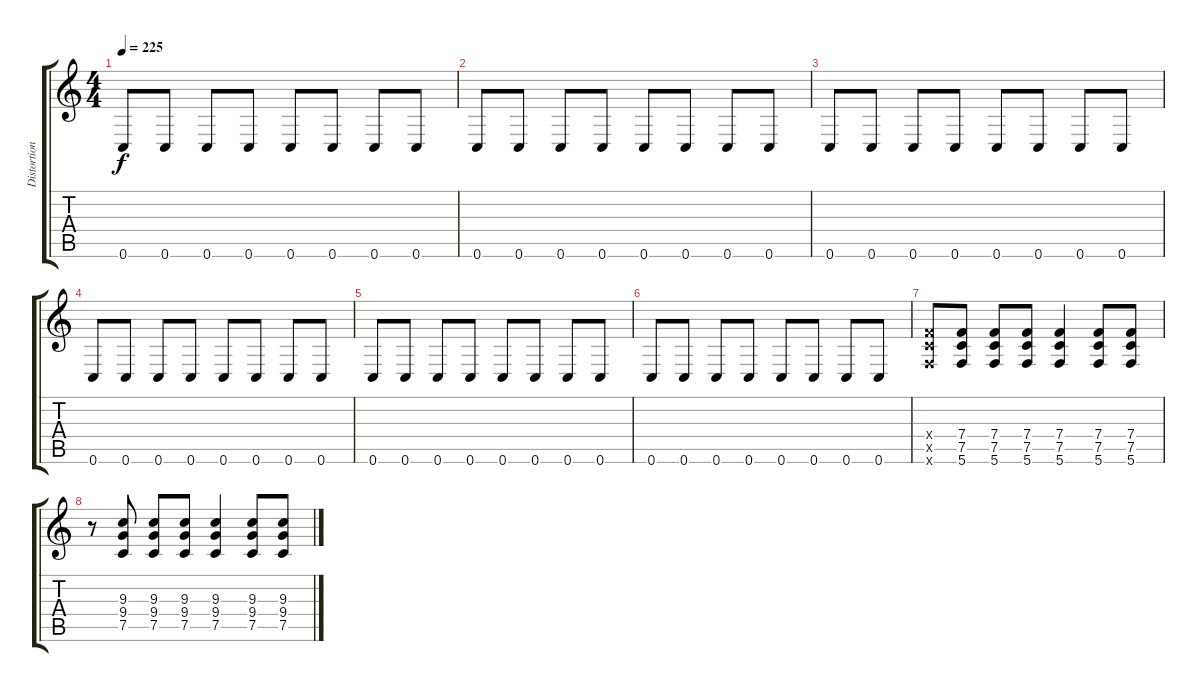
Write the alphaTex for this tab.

\track ("Distortion I" "Distortion") {instrument distortionguitar}
\staff {score tabs}
\tuning (C4 G3 Eb3 Bb2 F2 C2) {hide}
\ts (4 4)
\tempo 225
\clef g2
\ks c
0.6.8{dy f volume 0} 0.6.8 0.6.8 0.6.8 0.6.8 0.6.8 0.6.8 0.6.8 |
0.6.8 0.6.8 0.6.8 0.6.8 0.6.8 0.6.8 0.6.8 0.6.8 |
0.6.8 0.6.8 0.6.8 0.6.8 0.6.8 0.6.8 0.6.8 0.6.8 |
0.6.8 0.6.8 0.6.8 0.6.8 0.6.8 0.6.8 0.6.8 0.6.8 |
0.6.8 0.6.8 0.6.8 0.6.8 0.6.8 0.6.8 0.6.8 0.6.8 |
0.6.8 0.6.8 0.6.8 0.6.8 0.6.8 0.6.8 0.6.8 0.6.8 |
(7.4{x} 7.5{x} 5.6{x}).8 (7.4 7.5 5.6).8 (7.4 7.5 5.6).8 (7.4 7.5 5.6).8 (7.4 7.5 5.6).4 (7.4 7.5 5.6).8 (7.4 7.5 5.6).8 |
r.8 (9.3 9.4 7.5).8 (9.3 9.4 7.5).8 (9.3 9.4 7.5).8 (9.3 9.4 7.5).4 (9.3 9.4 7.5).8 (9.3 9.4 7.5).8
